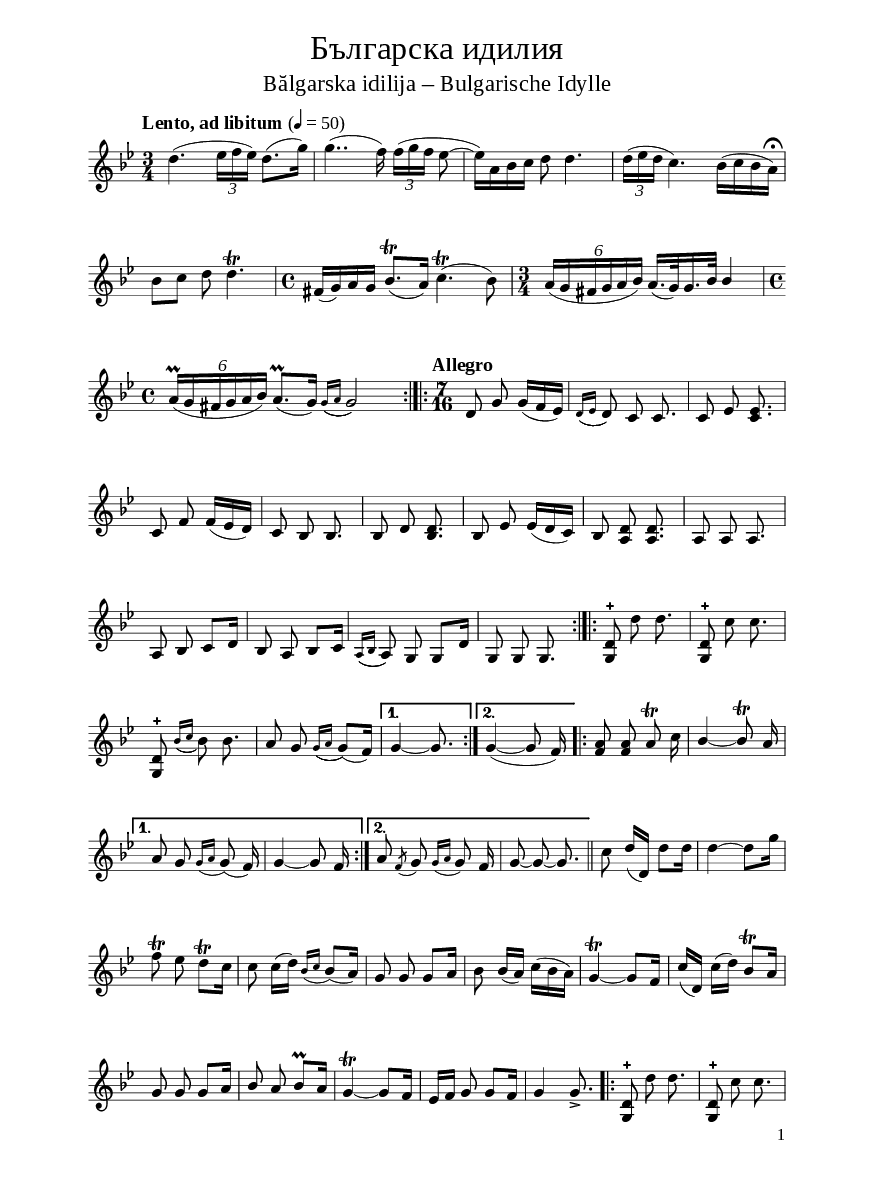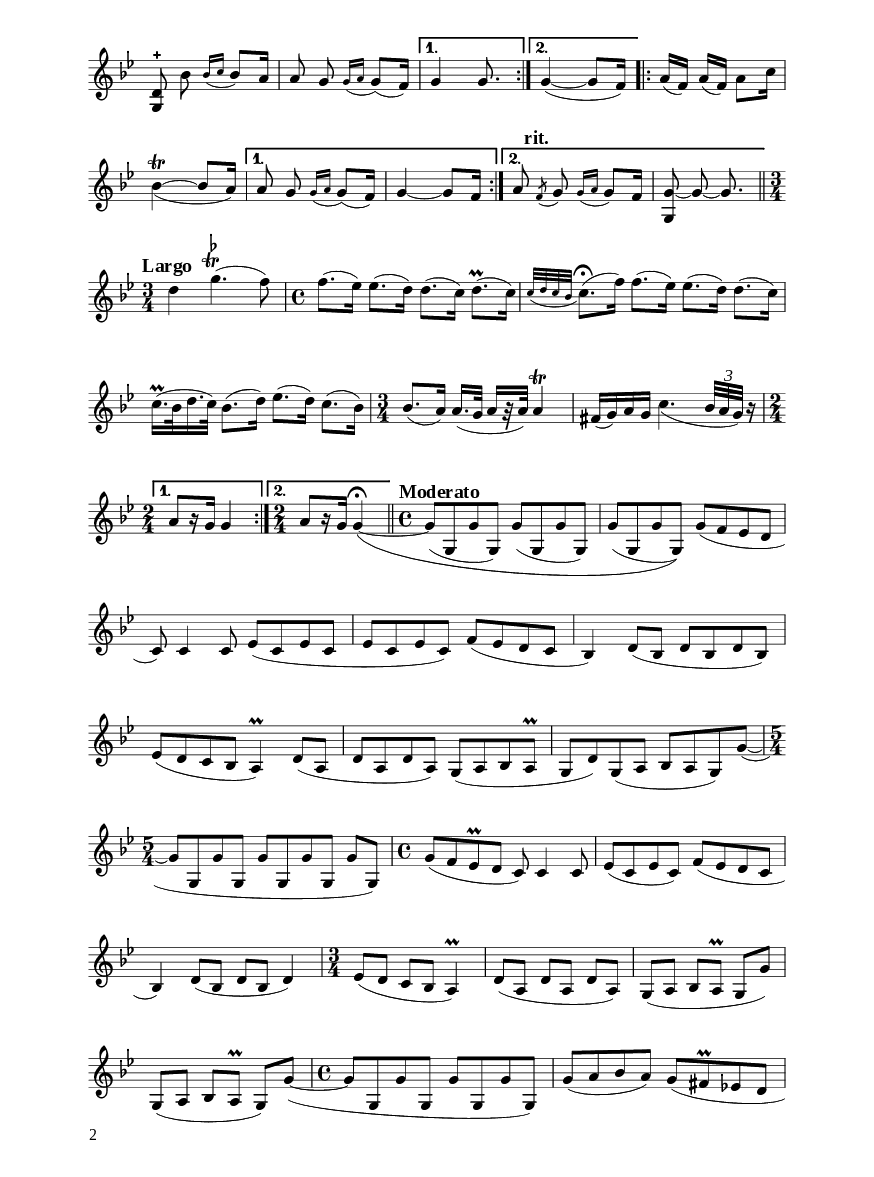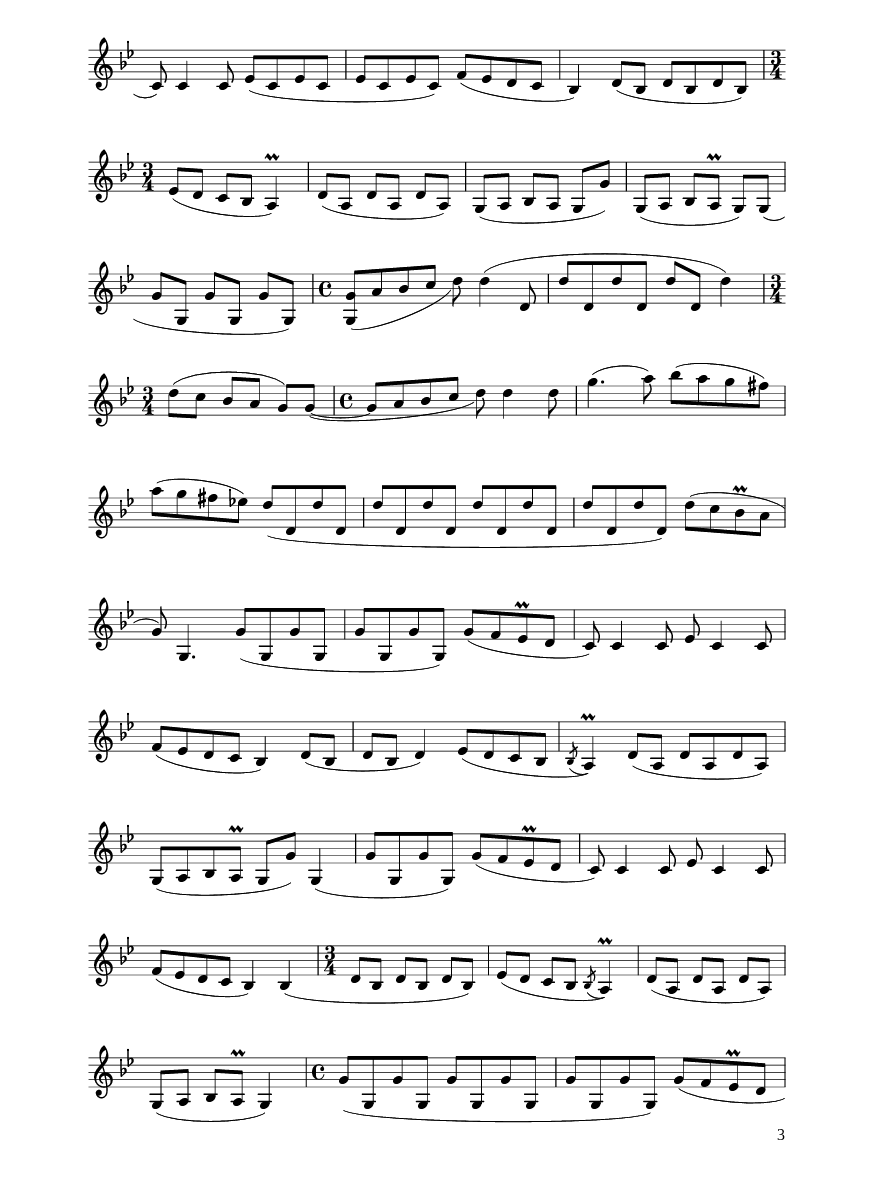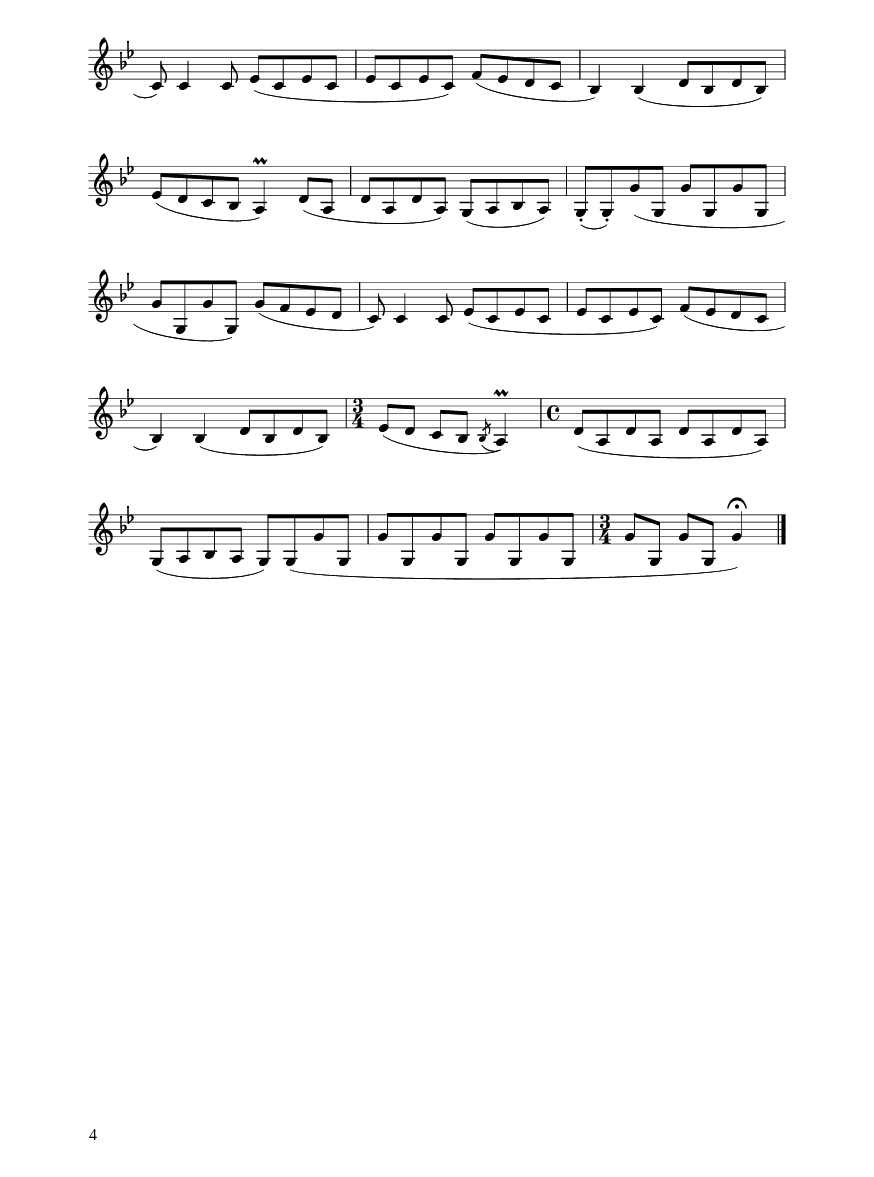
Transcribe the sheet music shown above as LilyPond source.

\version "2.24.4"

% include paper part and global functions
\include "include/globals.ily"

\bookpart {
  \label #'ref150
  \tocItem \markup "Българска идилия – Bălgarska idilija"
  \include "include/bookpart-paper.ily"
  \score {
    \include "include/score-layout.ily"

    \new Voice \relative c' {
      \clef treble
      \key g \minor
      \time 3/4
      \tempoFunc "Lento, ad libitum" 4 "50"
      \autoBeamOff

      d'4.( \tuplet 3/2 { ees16 [f ees]) } d8.([g16]) | \noBreak
      g4..(f16) \tuplet 3/2 { f16( [g f] } ees8~ | \noBreak
      ees16)[a, bes c] d8 d4. | \noBreak
      \tuplet 3/2 { d16( [ees d] } c4.) bes16([c bes a\fermata]) | \break

      bes8 [c] d8 d4.\trill | \noBreak
      \time 4/4 fis,16([g) a g] bes8.\trill([ a16]) c4.\trill( bes8) | \noBreak
      \time 3/4  \tuplet 6/4 { a16([g fis g a bes]) }  a16.([g32) \slurDown g16.\tieDown bes32 ] \stemUp bes4 | \time 4/4 \break

      \tuplet 6/4 { a16\prall([g fis g a bes]) } a8.\prall([g16])  \acciaccatura { g16([ a] } g2) | \bar ":|.|:" \noBreak

      %\set Score.doubleRepeatType = #":|.|:"

      \time 7/16
      \tempo "Allegro"

      d8 g g16([f ees]) | \noBreak
      \acciaccatura { d16([ ees]  } d8) c8 c8. | \noBreak
      c8 ees <c ees>8. | \break
      c8 f f16([ees d]) | \noBreak
      c8 bes bes8. | \noBreak
      bes8 d <bes d>8. | \noBreak
      bes8 ees ees16([d c]) | \noBreak
      bes8 <a d>8 <a d>8. | \noBreak
      a8 a a8. | \break

      a8 bes c[d16] | \noBreak
      bes8 a bes[c16] | \noBreak
      \acciaccatura { a16([ bes]} a8) g g[d'16] | \noBreak
      g,8 g g8. \bar ":|.|:" \noBreak

      \repeat volta 2 {
        <g d'>8\stopped \stemNeutral d''8 d8. | \noBreak
        <g,, d'>8\stopped c'8 c8. | \break

        <g, d'>8\stopped \acciaccatura { bes'16([c] } bes8) bes8. | \noBreak
        a8 g \acciaccatura { g16([a]} g8)([f16]) | \noBreak
      }
      \alternative {
        { g4~ g8. | \noBreak }
        { g4~(g8 f16) | \noBreak }
      }
      \repeat volta 2 {
        <f a>8 <f a> a\trill c16 | \noBreak
        \stemUp bes4~ bes8\trill a16 | \break
      }
      \alternative {
        {
          a8 g \acciaccatura { g16[a]}  g8( f16) | \noBreak
          g4~ g8 f16 | \noBreak
        }
        {
          a8 \acciaccatura { f8 } g \acciaccatura { g16[a] } g8 f16 | \noBreak
          g8~ g~ g8. | \bar "||" \noBreak
        }
      }
      \stemNeutral c8 d16([d,]) d'8[d16] | \noBreak
      \tieUp d4~ d8[g16] | \break

      f8\trill ees d\trill[c16] | \noBreak
      c8 \slurNeutral c16([d]) \acciaccatura { bes16[c] } bes8([a16]) | \noBreak
      g8 g g[a16] | \noBreak
      bes8 bes16([a]) c16([bes a]) | \noBreak
      \tieNeutral g4~\trill g8[f16] | \noBreak
      c'([d,]) c'([d]) bes8\trill[a16] \break

      g8 g g[a16] | \noBreak
      \stemUp bes8 a bes8\prall[a16] | \noBreak
      g4~\trill g8[f16]  | \noBreak
      ees16[f] g8 g[f16] | \noBreak
      g4 g8.\accent | \noBreak
      \repeat volta 2 {
        \stemNeutral <d g,>8\stopped d'8 d8. | \noBreak
        <d, g,>8\stopped c'8 c8. | \break

        <d, g,>8\stopped bes' \acciaccatura { bes16[c] } bes8[a16] | \noBreak
        a8 g \acciaccatura { g16[a] } g8([f16]) | \noBreak
      }
      \alternative {
        { g4 g8. }
        { g4~(g8[f16]) }
      }
      \repeat volta 2 {
        a16([f]) a16([f]) a8[c16] | \break

        \tieUp \slurDown bes4~\trill(bes8[a16])
      }
      \alternative {
        {
          a8 g \acciaccatura { g16[a] } g8([f16]) | \noBreak
          \tieNeutral g4~ g8[f16] | \noBreak
        }
        {
          \once \override Score.MetronomeMark.outside-staff-priority = #599
          \once \override Score.MetronomeMark.X-extent=#'(-1.5 . 0)
          \tempo "rit."
          a8 \acciaccatura { f8 } g \acciaccatura { g16[a] } g8[f16] | \noBreak
          <g g,>8~ g~ g8. \bar "||"  \noBreak
        }
      }
      \time 3/4 \break
      \repeat volta 2 {
        \tempo "Largo"
        \slurNeutral d'4 g4.^\markup{
          \override #'(baseline-skip . 2)
          \column {\flat \musicglyph #"scripts.trill"}

        }(f8) | \noBreak
        \time 4/4 f8.([ees16]) ees8.([d16]) d8.([c16]) d8.\prall([c16]) | \noBreak
        \acciaccatura { c32[d c bes] } c8.\fermata([f16]) f8.([ees16]) ees8.([d16]) d8.([c16]) | \break

        c16.\prall([bes32 d16. c32]) bes8.([d16]) ees8.([d16]) c8.([bes16]) | \noBreak
        \time 3/4 bes8.([a16]) a16.([g32] a16[r32 a32]) a4\trill | \noBreak
        fis16([g) a g] \slurDown c4.( \tuplet 3/2 {bes32[ a g])} r16 | \time 2/4 \break
      }
      \alternative {
        { a8[r16 g16] g4 | \noBreak }
        { \time 2/4 a8[r16 g16] g4\fermata~\( \bar "||"  \noBreak }
      }
      \tempo "Moderato"
      \time 4/4
      g8([g, g' g,]) g'8([g, g' g,]) | \noBreak
      g'8([g, g' g,])\) g'8([f ees d] | \break

      c8) c4 c8 ees8([c ees c] | \noBreak
      ees8[c ees c]) f8([ ees d c] | \noBreak
      bes4) d8([bes] d8[bes d bes]) | \break

      ees8([d c bes] a4\prall) d8([a] | \noBreak
      d8[a d a]) g8([a bes a\prall] | \noBreak
      g[ d') g,( a] bes[a g) g'~(] | \time 5/4 \break

      g[g, g' g,]  g'[g, g' g,] g'[g,]) | \noBreak
      \time 4/4 g'([f ees\prall	 d] c) c4 c8 | \noBreak
      ees([c ees c]) f([ees d c] | \break
      bes4) d8([bes] d8[bes] d4) | \noBreak
      \time 3/4 ees8([d] c[bes] a4\prall) | \noBreak
      d8([a] d8[a] d8[a]) | \noBreak
      g([a] bes[a\prall] g[g']) | \break

      g,([a] bes[a\prall] g[)g'~]( | \noBreak
      \time 4/4 g[g, g' g,] g'[g, g' g,]) | \noBreak
      g'([a bes a]) g([fis\prall ees! d] | \break

      c8) c4 c8 ees([c ees c] | \noBreak
      ees[c ees c]) f([ees d c] | \noBreak
      bes4) d8([bes] d[bes d bes]) | \time 3/4 \break

      ees([d] c[bes] a4\prall) | \noBreak
      d8([a] d[a] d[a]) | \noBreak
      g([a] bes[a] g[g']) | \noBreak
      g,([a] bes[a\prall] g)[g]( | \break

      g'[g,] g'[g,] g'[g,]) | \noBreak
      \time 4/4 <g' g,>([a bes c] d) \slurUp d4( d,8 | \noBreak
      d'[d, d' d,] d'[d,] d'4) | \time 3/4 \break

      d8([c] bes[a] \slurDown g[)g~(] | \noBreak
      \time 4/4 g[a bes c] d) d4 d8 | \noBreak
      \slurNeutral g4.(a8) bes([a g fis]) | \break

      a([g fis ees!]) d([d, d' d,] | \noBreak
      d'[d, d' d,] d'[d, d' d,] | \noBreak
      d'[d, d' d,]) d'([c bes\prall a] | \break

      g) g,4. g'8([g, g' g,] | \noBreak
      g'[g, g' g,]) g'([f ees\prall d] | \noBreak
      c) c4 c8 ees c4 c8 \break

      f([ees d c] bes4) d8([bes] | \noBreak
      d[bes] d4) ees8([d c bes] | \noBreak
      \acciaccatura { bes } a4\prall)
      d8([a] d[a d a]) \break

      g([a bes a\prall] g[g']) g,4( | \noBreak
      g'8[g, g' g,]) g'([f ees\prall d] | \noBreak
      c8) c4  c8 ees c4 c8 | \break

      f([ees d c] bes4) bes( | \noBreak
      \time 3/4 d8[bes] d8[bes] d8[bes]) | \noBreak
      ees([d] c[bes] \acciaccatura { bes } a4\prall)	| \noBreak
      d8([a] d[a] d[a]) | \break

      g([a] bes[a\prall] g4) | \noBreak
      \time 4/4 g'8([g, g' g,] g'[g, g' g,] | \noBreak
      g'[g, g' g,]) g'([f ees\prall d] | \break

      c) c4 c8 ees([c ees c] | \noBreak
      ees[c ees c]) f([ees d c] | \noBreak
      bes4) bes( d8[bes d bes]) | \break

      ees([ d c bes] a4\prall) d8([a] | \noBreak
      d[a d a]) g([a bes a]) | \noBreak
      g\staccato([g\staccato) g'( g,] g'[g, g' g,] | \break

      g'[g, g' g,]) g'([f ees d] | \noBreak
      c) c4 c8 ees([c ees c] | \noBreak
      ees[c ees c]) f([ees d c] | \break

      bes4) bes( d8[bes d bes]) | \noBreak
      \time 3/4 ees([d] c[bes] \acciaccatura { bes } a4\prall) | \noBreak
      \time 4/4 d8([a d a] d[a d a]) | \break

      g([a bes a] g[)g( g' g,] | \noBreak
      g'[g, g' g,] g'[g, g' g,] | \noBreak
      \time 3/4 g'[g,] g'[g,] g'4\fermata) \bar "|."
    }

    \addlyrics {}
    \addlyrics {}

    \header {
      title = \titleFunc "Българска идилия" "Bălgarska idilija – Bulgarische Idylle"
    }

    \midi{}

  } % score


  % include foreign translation(s) of the song
  %\include "../../lyrics/de/lyrics_de_file_name.ly"

} % bookpart
